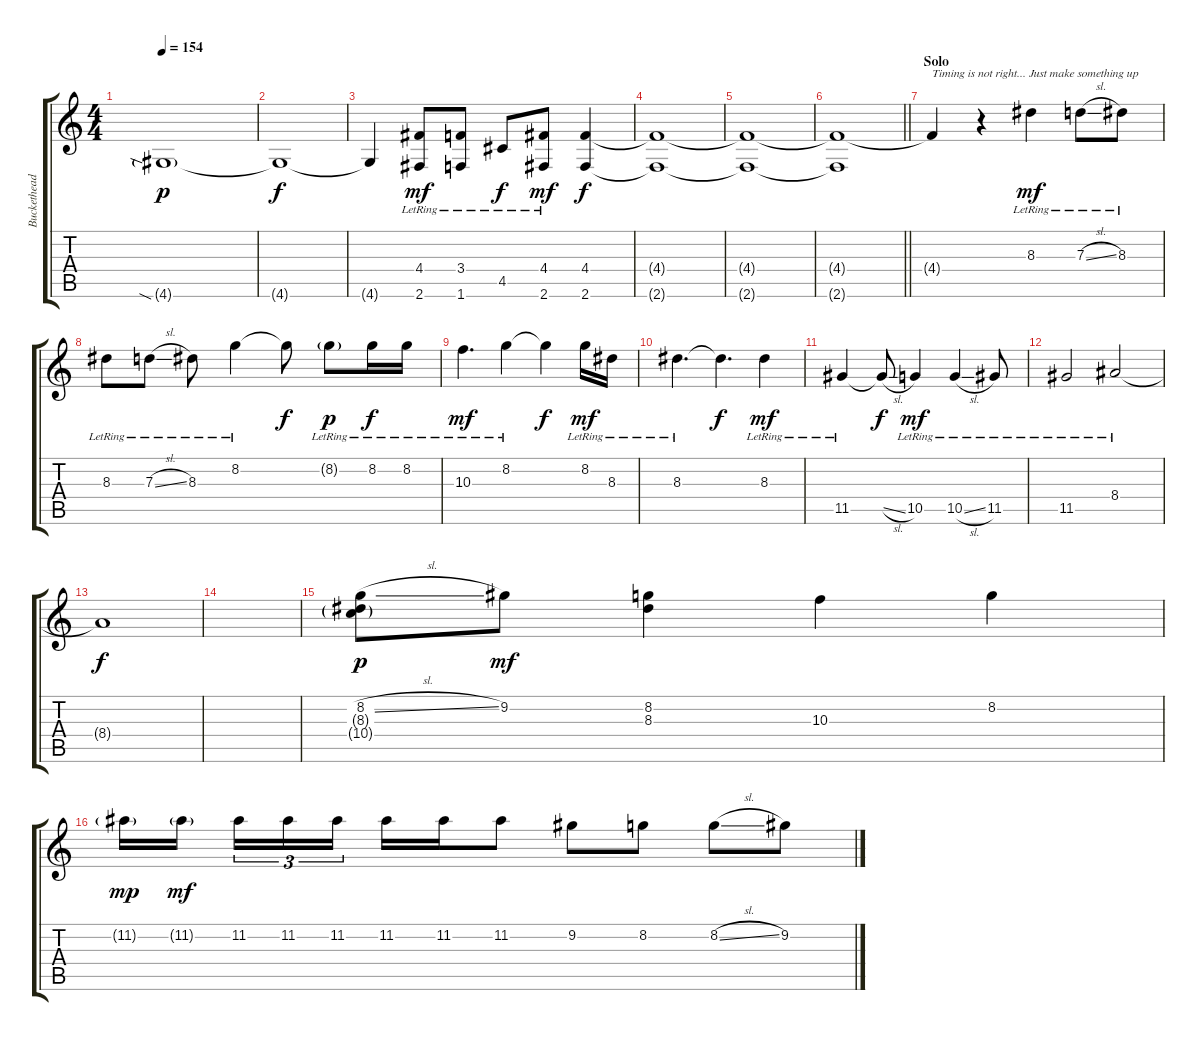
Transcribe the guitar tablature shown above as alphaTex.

\track ("Buckethead" "Buckethead") {instrument acousticguitarnylon}
\staff {score tabs}
\tuning (E4 B3 G3 D3 A2 E2) {hide}
\ts (4 4)
\tempo 154
\clef g2
\ks c
4.6{sia g}.1{dy p} |
4.6{t}.1{dy f} |
4.6{t}.4 (4.4{lr} 2.6{lr}).8{dy mf} (3.4{lr} 1.6{lr}).8 4.5{lr}.8{dy f} (4.4{lr} 2.6).8{dy mf} (4.4 2.6).4{dy f} |
(4.4{t} 2.6{t}).1 |
(4.4{t} 2.6{t}).1 |
\barLineRight lightlight
(4.4{t} 2.6{t}).1 |
\section ("" "Solo")
4.4{t}.4{txt "Timing is not right... Just make something up"} r.4 8.3{lr}.4{dy mf} 7.3{sl lr}.8 8.3{lr}.8 |
8.3{lr}.8 7.3{sl lr}.8 8.3{lr}.8 8.2{lr}.4 8.2{t}.8{dy f} 8.2{g lr}.8{dy p} 8.2{lr}.16{dy f} 8.2{lr}.16 |
10.3{lr}.4{d dy mf} 8.2{lr}.4 8.2{t}.4{dy f} 8.2{lr}.16{dy mf} 8.3{lr}.16 |
8.3{lr}.4{d} 8.3{t}.4{d dy f} 8.3{lr}.4{dy mf} |
11.5{lr}.4 11.5{sl t}.8{dy f} 10.5{lr}.4{dy mf} 10.5{sl lr}.4 11.5{lr}.8 |
11.5{lr}.2 8.4{lr}.2 |
8.4{t}.1{dy f} |
|
(8.2{sl} 8.3{g} 10.4{g}).8{dy p} 9.2.8{dy mf} (8.2 8.3).4 10.3.4 8.2.4 |
11.2{g}.16{dy mp} 11.2{g}.16{dy mf beam splitsecondary} 11.2.16{tu (3 2)} 11.2.16{tu (3 2)} 11.2.16{tu (3 2)} 11.2.16 11.2.16 11.2.8 9.2.8 8.2.8 8.2{sl}.8 9.2.8
